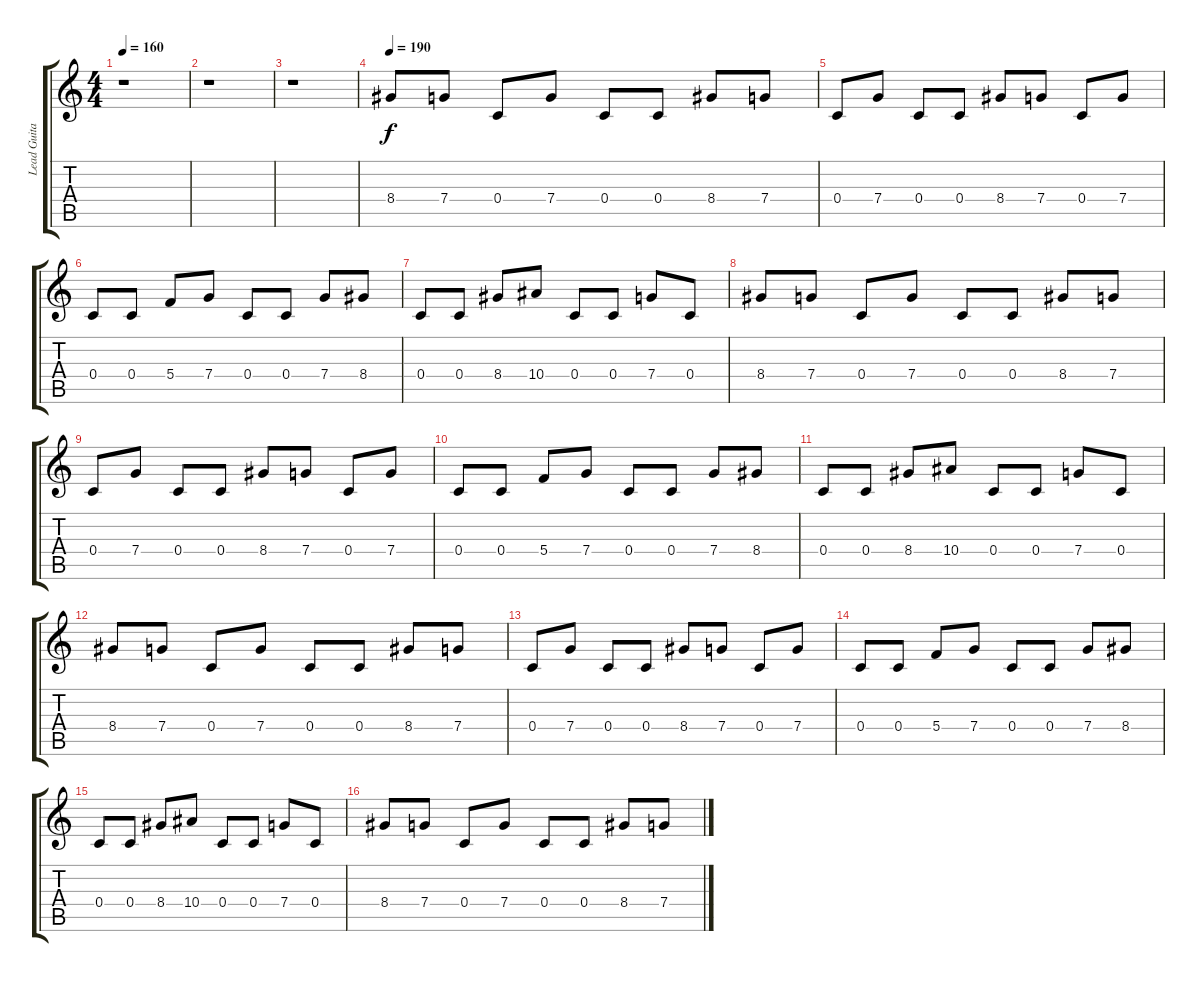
\track ("Lead Guitar  " "Lead Guita") {instrument overdrivenguitar}
\staff {score tabs}
\tuning (D4 A3 F3 C3 G2 D2) {hide}
\ts (4 4)
\tempo 160
\clef g2
\ks c
r.1{dy f} |
r.1 |
r.1 |
\tempo 190
8.4.8 7.4.8 0.4.8 7.4.8 0.4.8 0.4.8 8.4.8 7.4.8 |
0.4.8 7.4.8 0.4.8 0.4.8 8.4.8 7.4.8 0.4.8 7.4.8 |
0.4.8 0.4.8 5.4.8 7.4.8 0.4.8 0.4.8 7.4.8 8.4.8 |
0.4.8 0.4.8 8.4.8 10.4.8 0.4.8 0.4.8 7.4.8 0.4.8 |
8.4.8 7.4.8 0.4.8 7.4.8 0.4.8 0.4.8 8.4.8 7.4.8 |
0.4.8 7.4.8 0.4.8 0.4.8 8.4.8 7.4.8 0.4.8 7.4.8 |
0.4.8 0.4.8 5.4.8 7.4.8 0.4.8 0.4.8 7.4.8 8.4.8 |
0.4.8 0.4.8 8.4.8 10.4.8 0.4.8 0.4.8 7.4.8 0.4.8 |
8.4.8 7.4.8 0.4.8 7.4.8 0.4.8 0.4.8 8.4.8 7.4.8 |
0.4.8 7.4.8 0.4.8 0.4.8 8.4.8 7.4.8 0.4.8 7.4.8 |
0.4.8 0.4.8 5.4.8 7.4.8 0.4.8 0.4.8 7.4.8 8.4.8 |
0.4.8 0.4.8 8.4.8 10.4.8 0.4.8 0.4.8 7.4.8 0.4.8 |
8.4.8 7.4.8 0.4.8 7.4.8 0.4.8 0.4.8 8.4.8 7.4.8
